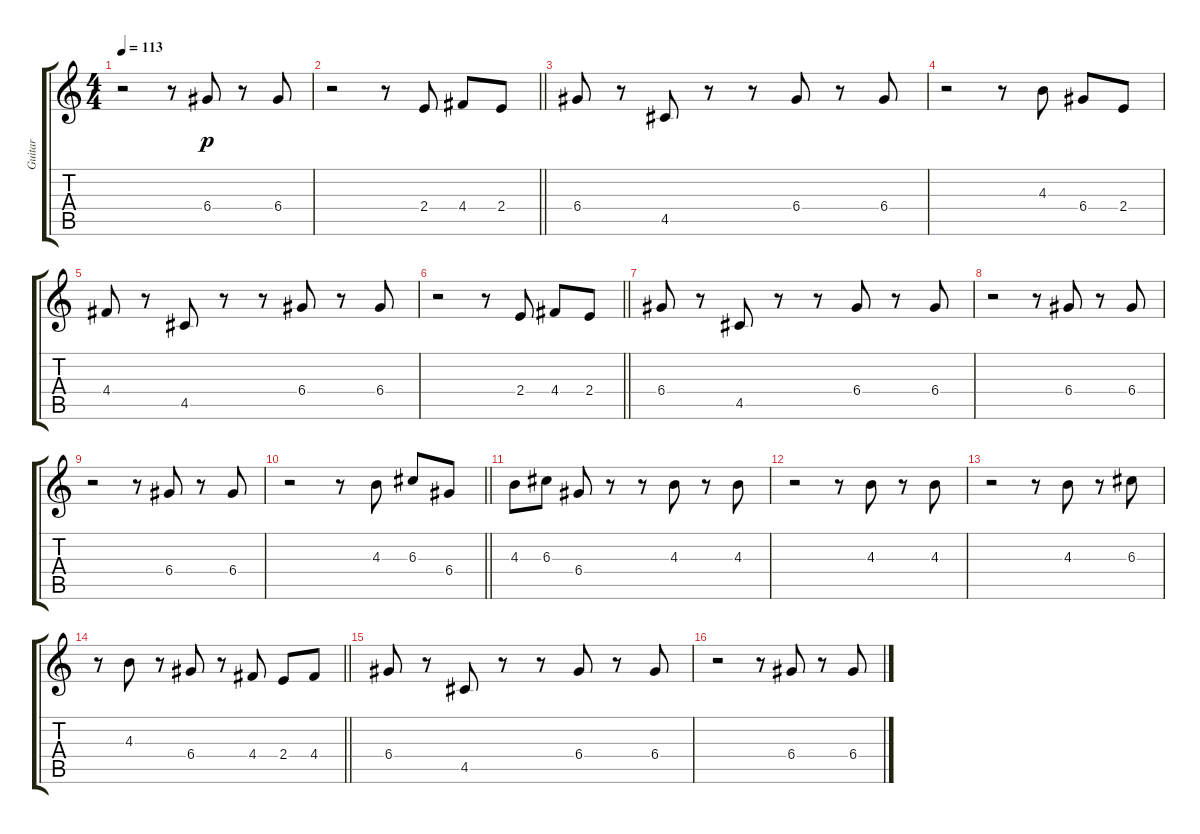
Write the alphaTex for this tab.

\track ("Guitar" "Guitar") {instrument overdrivenguitar}
\staff {score tabs}
\tuning (E4 B3 G3 D3 A2 E2) {hide}
\ts (4 4)
\tempo 113
\clef g2
\ks c
r.2{dy p} r.8 6.4.8 r.8 6.4.8 |
\barLineRight lightlight
r.2 r.8 2.4.8 4.4.8 2.4.8 |
\section ("" "")
6.4.8 r.8 4.5.8 r.8 r.8 6.4.8 r.8 6.4.8 |
r.2 r.8 4.3.8 6.4.8 2.4.8 |
4.4.8 r.8 4.5.8 r.8 r.8 6.4.8 r.8 6.4.8 |
\barLineRight lightlight
r.2 r.8 2.4.8 4.4.8 2.4.8 |
\section ("" "")
6.4.8 r.8 4.5.8 r.8 r.8 6.4.8 r.8 6.4.8 |
r.2 r.8 6.4.8 r.8 6.4.8 |
r.2 r.8 6.4.8 r.8 6.4.8 |
\barLineRight lightlight
r.2 r.8 4.3.8 6.3.8 6.4.8 |
\section ("" "")
4.3.8 6.3.8 6.4.8 r.8 r.8 4.3.8 r.8 4.3.8 |
r.2 r.8 4.3.8 r.8 4.3.8 |
r.2 r.8 4.3.8 r.8 6.3.8 |
\barLineRight lightlight
r.8 4.3.8 r.8 6.4.8 r.8 4.4.8 2.4.8 4.4.8 |
\section ("" "")
6.4.8 r.8 4.5.8 r.8 r.8 6.4.8 r.8 6.4.8 |
r.2 r.8 6.4.8 r.8 6.4.8
